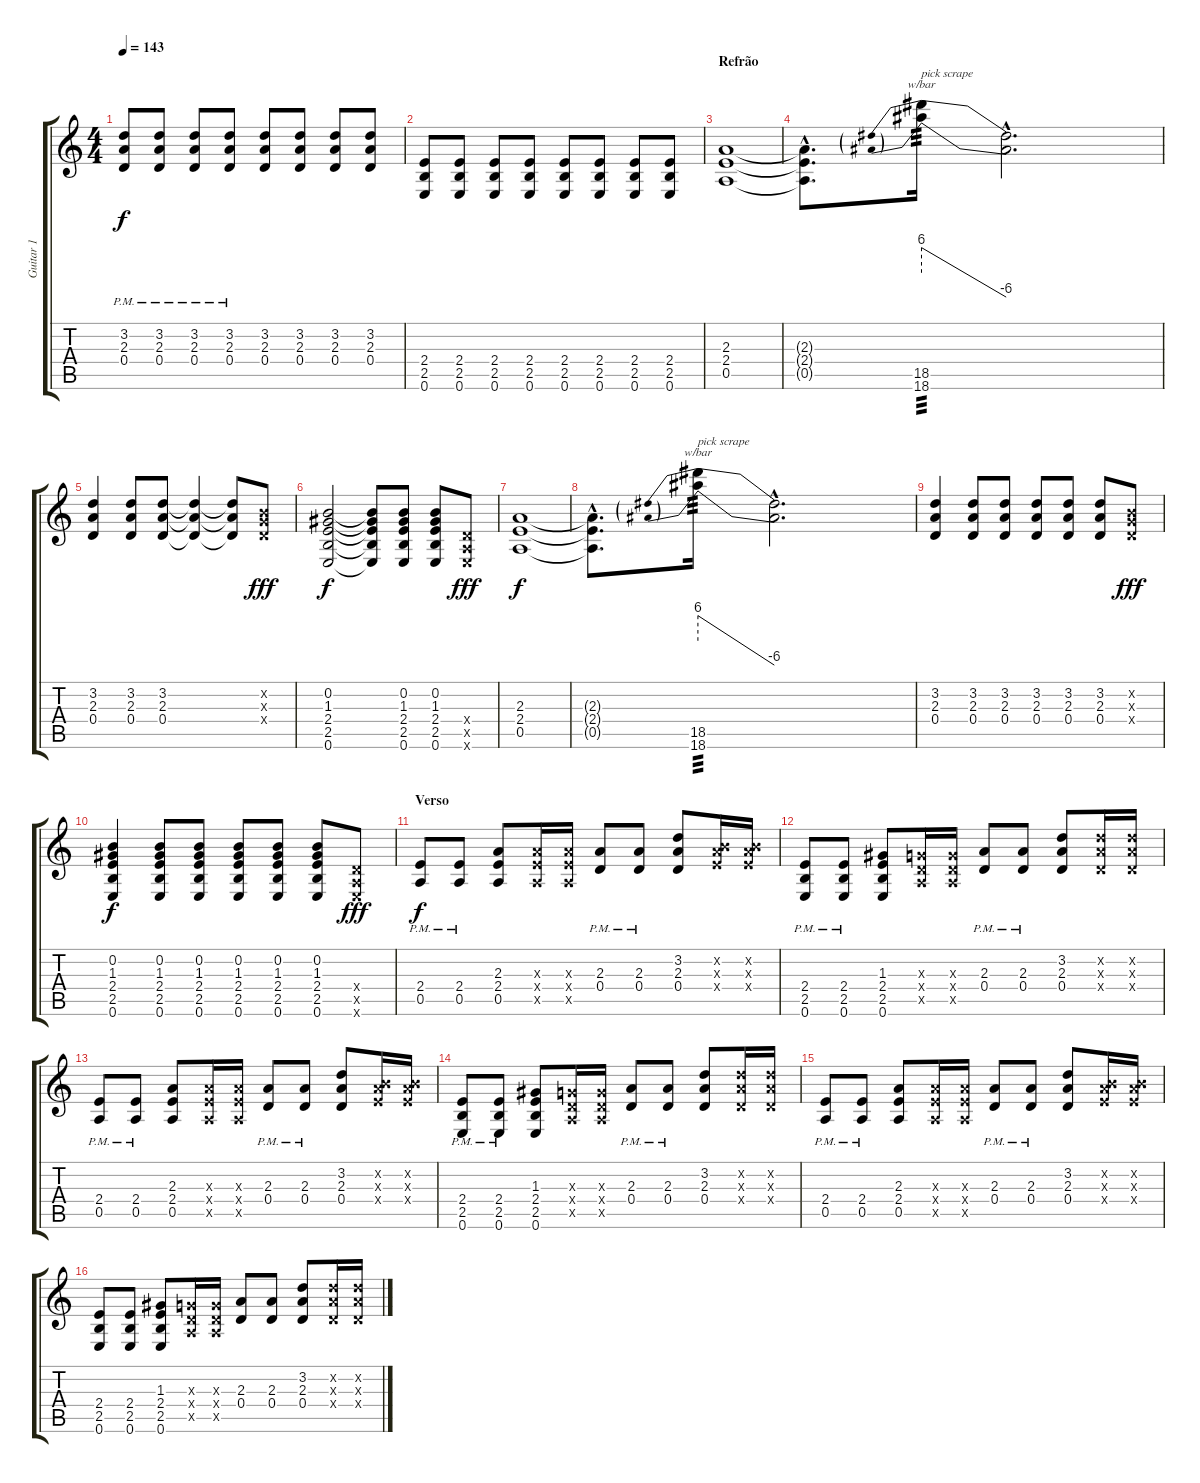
\track ("Guitar 1" "Guitar 1") {instrument distortionguitar}
\staff {score tabs}
\tuning (E4 B3 G3 D3 A2 E2) {hide}
\ts (4 4)
\tempo 143
\clef g2
\ks c
(3.2{pm} 2.3{pm} 0.4{pm}).8{dy f} (3.2{pm} 2.3{pm} 0.4{pm}).8 (3.2{pm} 2.3{pm} 0.4{pm}).8 (3.2{pm} 2.3{pm} 0.4{pm}).8 (3.2 2.3 0.4).8 (3.2 2.3 0.4).8 (3.2 2.3 0.4).8 (3.2 2.3 0.4).8 |
(2.4 2.5 0.6).8 (2.4 2.5 0.6).8 (2.4 2.5 0.6).8 (2.4 2.5 0.6).8 (2.4 2.5 0.6).8 (2.4 2.5 0.6).8 (2.4 2.5 0.6).8 (2.4 2.5 0.6).8 |
\section ("" "Refrão")
(2.3 2.4 0.5).1 |
(2.3{hac t} 2.4{hac t} 0.5{hac t}).8{d} (18.5 18.6).16{tbe (predivedive default 0 24 60 -24) txt "pick scrape" tp 3 instrument guitarharmonics} (18.5{hac t} 18.6{hac t}).2{d} |
(3.2 2.3 0.4).4{instrument distortionguitar} (3.2 2.3 0.4).8 (3.2 2.3 0.4).8 (3.2{t} 2.3{t} 0.4{t}).4 (3.2{t} 2.3{t} 0.4{t}).8 (0.2{x} 0.3{x} 0.4{x}).8{dy fff} |
(0.2 1.3 2.4 2.5 0.6).2{dy f} (0.2{t} 1.3{t} 2.4{t} 2.5{t} 0.6{t}).8 (0.2 1.3 2.4 2.5 0.6).8 (0.2 1.3 2.4 2.5 0.6).8 (0.4{x} 0.5{x} 0.6{x}).8{dy fff} |
(2.3 2.4 0.5).1{dy f} |
(2.3{hac t} 2.4{hac t} 0.5{hac t}).8{d} (18.5 18.6).16{tbe (predivedive default 0 24 60 -24) txt "pick scrape" tp 3 instrument guitarharmonics} (18.5{hac t} 18.6{hac t}).2{d} |
(3.2 2.3 0.4).4{instrument distortionguitar} (3.2 2.3 0.4).8 (3.2 2.3 0.4).8 (3.2 2.3 0.4).8 (3.2 2.3 0.4).8 (3.2 2.3 0.4).8 (0.2{x} 0.3{x} 0.4{x}).8{dy fff} |
(0.2 1.3 2.4 2.5 0.6).4{dy f} (0.2 1.3 2.4 2.5 0.6).8 (0.2 1.3 2.4 2.5 0.6).8 (0.2 1.3 2.4 2.5 0.6).8 (0.2 1.3 2.4 2.5 0.6).8 (0.2 1.3 2.4 2.5 0.6).8 (0.4{x} 0.5{x} 0.6{x}).8{dy fff} |
\section ("" "Verso")
(2.4{pm} 0.5{pm}).8{dy f} (2.4{pm} 0.5{pm}).8 (2.3 2.4 0.5).8 (2.3{x} 2.4{x} 0.5{x}).16 (2.3{x} 2.4{x} 0.5{x}).16 (2.3{pm} 0.4{pm}).8 (2.3{pm} 0.4{pm}).8 (3.2 2.3 0.4).8 (0.2{x} 2.3{x} 2.4{x}).16 (0.2{x} 2.3{x} 2.4{x}).16 |
(2.4{pm} 2.5{pm} 0.6{pm}).8 (2.4{pm} 2.5{pm} 0.6{pm}).8 (1.3 2.4 2.5 0.6).8 (0.3{x} 0.4{x} 0.5{x}).16 (0.3{x} 0.4{x} 0.5{x}).16 (2.3{pm} 0.4{pm}).8 (2.3{pm} 0.4{pm}).8 (3.2 2.3 0.4).8 (3.2{x} 2.3{x} 0.4{x}).16 (3.2{x} 2.3{x} 0.4{x}).16 |
(2.4{pm} 0.5{pm}).8 (2.4{pm} 0.5{pm}).8 (2.3 2.4 0.5).8 (2.3{x} 2.4{x} 0.5{x}).16 (2.3{x} 2.4{x} 0.5{x}).16 (2.3{pm} 0.4{pm}).8 (2.3{pm} 0.4{pm}).8 (3.2 2.3 0.4).8 (0.2{x} 2.3{x} 2.4{x}).16 (0.2{x} 2.3{x} 2.4{x}).16 |
(2.4{pm} 2.5{pm} 0.6{pm}).8 (2.4{pm} 2.5{pm} 0.6{pm}).8 (1.3 2.4 2.5 0.6).8 (0.3{x} 0.4{x} 0.5{x}).16 (0.3{x} 0.4{x} 0.5{x}).16 (2.3{pm} 0.4{pm}).8 (2.3{pm} 0.4{pm}).8 (3.2 2.3 0.4).8 (3.2{x} 2.3{x} 0.4{x}).16 (3.2{x} 2.3{x} 0.4{x}).16 |
(2.4{pm} 0.5{pm}).8 (2.4{pm} 0.5{pm}).8 (2.3 2.4 0.5).8 (2.3{x} 2.4{x} 0.5{x}).16 (2.3{x} 2.4{x} 0.5{x}).16 (2.3{pm} 0.4{pm}).8 (2.3{pm} 0.4{pm}).8 (3.2 2.3 0.4).8 (0.2{x} 2.3{x} 2.4{x}).16 (0.2{x} 2.3{x} 2.4{x}).16 |
(2.4 2.5 0.6).8 (2.4 2.5 0.6).8 (1.3 2.4 2.5 0.6).8 (0.3{x} 0.4{x} 0.5{x}).16 (0.3{x} 0.4{x} 0.5{x}).16 (2.3 0.4).8 (2.3 0.4).8 (3.2 2.3 0.4).8 (3.2{x} 2.3{x} 0.4{x}).16 (3.2{x} 2.3{x} 0.4{x}).16
